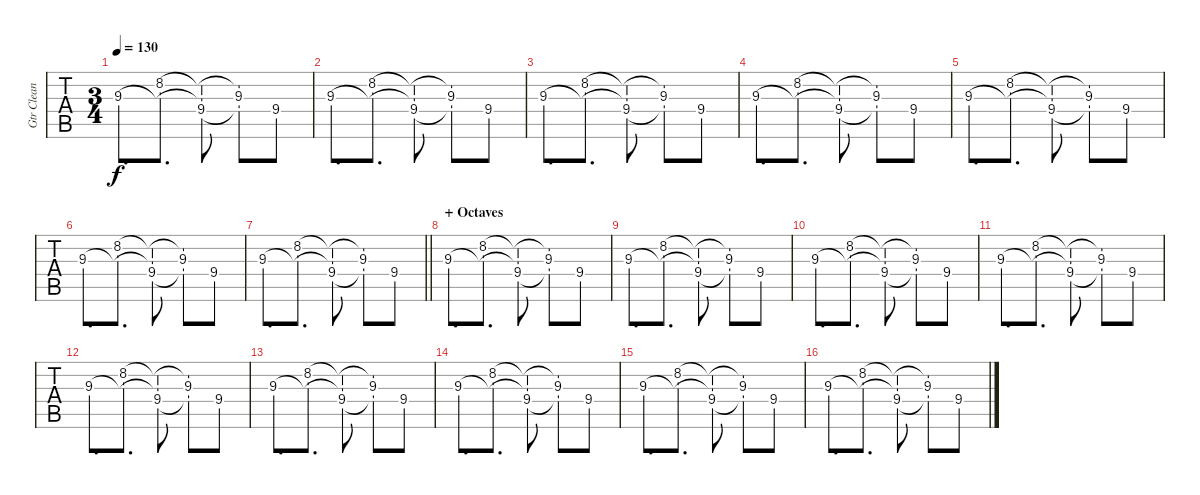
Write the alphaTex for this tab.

\track ("Gtr Clean" "Gtr Clean") {instrument electricguitarclean}
\staff {tabs}
\tuning (E4 B3 G3 D3 A2 D2) {hide}
\ts (3 4)
\tempo 130
\clef g2
\ks c
9.3.8{d dy f} (8.2 9.3{t}).8{d} (8.2{t} 9.3{t} 9.4).8 (8.2{t} 9.3 9.4{t}).8 9.4.8 |
9.3.8{d} (8.2 9.3{t}).8{d} (8.2{t} 9.3{t} 9.4).8 (8.2{t} 9.3 9.4{t}).8 9.4.8 |
9.3.8{d} (8.2 9.3{t}).8{d} (8.2{t} 9.3{t} 9.4).8 (8.2{t} 9.3 9.4{t}).8 9.4.8 |
9.3.8{d} (8.2 9.3{t}).8{d} (8.2{t} 9.3{t} 9.4).8 (8.2{t} 9.3 9.4{t}).8 9.4.8 |
9.3.8{d} (8.2 9.3{t}).8{d} (8.2{t} 9.3{t} 9.4).8 (8.2{t} 9.3 9.4{t}).8 9.4.8 |
9.3.8{d} (8.2 9.3{t}).8{d} (8.2{t} 9.3{t} 9.4).8 (8.2{t} 9.3 9.4{t}).8 9.4.8 |
\barLineRight lightlight
9.3.8{d} (8.2 9.3{t}).8{d} (8.2{t} 9.3{t} 9.4).8 (8.2{t} 9.3 9.4{t}).8 9.4.8 |
\section ("" "+ Octaves")
9.3.8{d} (8.2 9.3{t}).8{d} (8.2{t} 9.3{t} 9.4).8 (8.2{t} 9.3 9.4{t}).8 9.4.8 |
9.3.8{d} (8.2 9.3{t}).8{d} (8.2{t} 9.3{t} 9.4).8 (8.2{t} 9.3 9.4{t}).8 9.4.8 |
9.3.8{d} (8.2 9.3{t}).8{d} (8.2{t} 9.3{t} 9.4).8 (8.2{t} 9.3 9.4{t}).8 9.4.8 |
9.3.8{d} (8.2 9.3{t}).8{d} (8.2{t} 9.3{t} 9.4).8 (8.2{t} 9.3 9.4{t}).8 9.4.8 |
9.3.8{d} (8.2 9.3{t}).8{d} (8.2{t} 9.3{t} 9.4).8 (8.2{t} 9.3 9.4{t}).8 9.4.8 |
9.3.8{d} (8.2 9.3{t}).8{d} (8.2{t} 9.3{t} 9.4).8 (8.2{t} 9.3 9.4{t}).8 9.4.8 |
9.3.8{d} (8.2 9.3{t}).8{d} (8.2{t} 9.3{t} 9.4).8 (8.2{t} 9.3 9.4{t}).8 9.4.8 |
9.3.8{d} (8.2 9.3{t}).8{d} (8.2{t} 9.3{t} 9.4).8 (8.2{t} 9.3 9.4{t}).8 9.4.8 |
9.3.8{d} (8.2 9.3{t}).8{d} (8.2{t} 9.3{t} 9.4).8 (8.2{t} 9.3 9.4{t}).8 9.4.8
